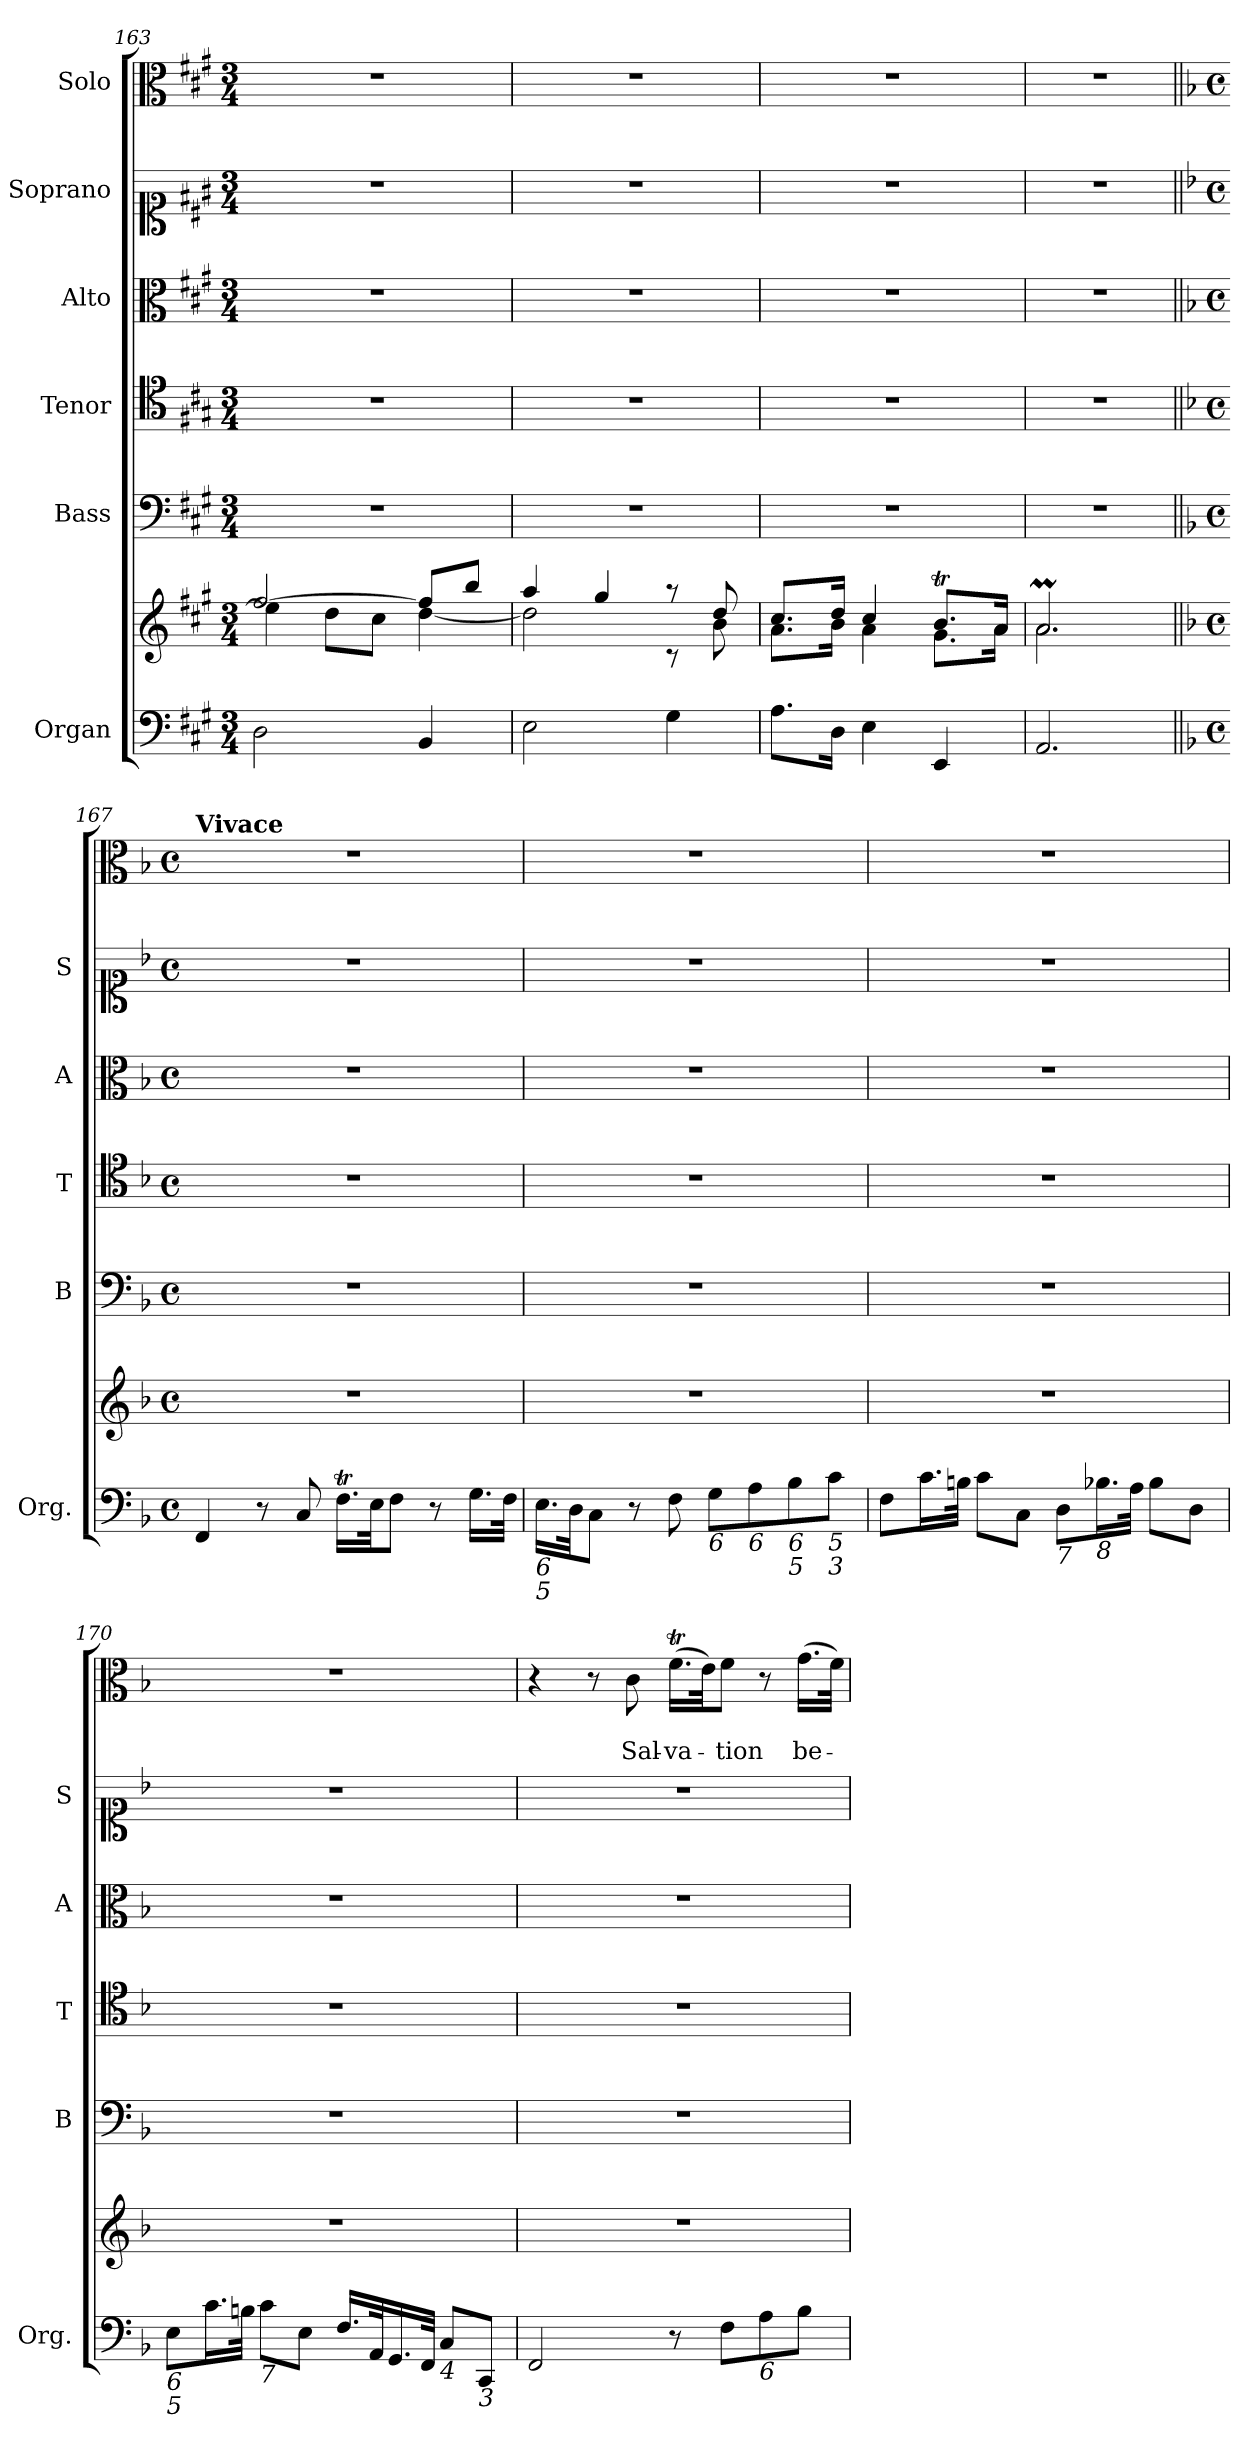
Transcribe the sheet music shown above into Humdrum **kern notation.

**kern	**kern	**kern	**kern	**kern	**kern	**kern	**text	**text
*part6	*part6	*part5	*part4	*part3	*part2	*part1	*part1	*part1
*staff7	*staff6	*staff5	*staff4	*staff3	*staff2	*staff1	*staff1	*staff1
*I"Organ	*	*I"Bass	*I"Tenor	*I"Alto	*I"Soprano	*I"Solo	*	*
*I'Org.	*	*I'B	*I'T	*I'A	*I'S	*	*	*
*clefF4	*clefG2	*clefF4	*clefC4	*clefC3	*clefC1	*clefC3	*	*
*k[f#c#g#]	*k[f#c#g#]	*k[f#c#g#]	*k[f#c#g#]	*k[f#c#g#]	*k[f#c#g#]	*k[f#c#g#]	*	*
*f#:	*f#:	*f#:	*f#:	*f#:	*f#:	*f#:	*	*
*M3/4	*M3/4	*M3/4	*M3/4	*M3/4	*M3/4	*M3/4	*	*
=163	=163	=163	=163	=163	=163	=163	=163	=163
*	*^	*	*	*	*	*	*	*
2D\	[>2ff#/	4ee\]	2.r	2.r	2.r	2.r	2.r	.	.
.	.	8dd\L	.	.	.	.	.	.	.
.	.	8cc#\J	.	.	.	.	.	.	.
4BB/	8ff#/L]	[<4dd\	.	.	.	.	.	.	.
.	8bb/J	.	.	.	.	.	.	.	.
=164	=164	=164	=164	=164	=164	=164	=164	=164	=164
2E\	4aa/	2dd\]	2.r	2.r	2.r	2.r	2.r	.	.
.	4gg#/	.	.	.	.	.	.	.	.
4G#\	8raa	8rc	.	.	.	.	.	.	.
.	8dd/	8b\	.	.	.	.	.	.	.
=165	=165	=165	=165	=165	=165	=165	=165	=165	=165
8.A\L	8.cc#/L	8.a\L	2.r	2.r	2.r	2.r	2.r	.	.
16D\Jk	16dd/Jk	16b\Jk	.	.	.	.	.	.	.
4E\	4cc#/	4a\	.	.	.	.	.	.	.
4EE/	8.bT/L	8.g#\L	.	.	.	.	.	.	.
.	16a/Jk	16a\Jk	.	.	.	.	.	.	.
=166	=166	=166	=166	=166	=166	=166	=166	=166	=166
2.AA/	2.aM/	2.a\	2.r	2.r	2.r	2.r	2.r	.	.
*	*v	*v	*	*	*	*	*	*	*
!!LO:PB:g=z
=167||	=167||	=167||	=167||	=167||	=167||	=167||	=167||	=167||
*k[b-]	*k[b-]	*k[b-]	*k[b-]	*k[b-]	*k[b-]	*k[b-]	*	*
*d:	*d:	*d:	*d:	*d:	*d:	*d:	*	*
*M4/4	*M4/4	*M4/4	*M4/4	*M4/4	*M4/4	*M4/4	*	*
*met(c)	*met(c)	*met(c)	*met(c)	*met(c)	*met(c)	*met(c)	*	*
*	*	*	*	*	*	*MM76	*	*
*	*^	*	*	*	*	*	*	*
!	!	!	!	!	!	!	!LO:TX:a:B:t=Vivace	!	!
*	*v	*v	*	*	*	*	*	*	*
4FF/	1r	1r	1r	1r	1r	1r	.	.
8r	.	.	.	.	.	.	.	.
8C/	.	.	.	.	.	.	.	.
16.FT\LL	.	.	.	.	.	.	.	.
32E\Jk	.	.	.	.	.	.	.	.
8F\J	.	.	.	.	.	.	.	.
8r	.	.	.	.	.	.	.	.
16.G\LL	.	.	.	.	.	.	.	.
32F\JJk	.	.	.	.	.	.	.	.
=168	=168	=168	=168	=168	=168	=168	=168	=168
!LO:TX:b:i:t=6	!	!	!	!	!	!	!	!
!LO:TX:b:i:t=5	!	!	!	!	!	!	!	!
16.E\LL	1r	1r	1r	1r	1r	1r	.	.
32D\Jk	.	.	.	.	.	.	.	.
8C\J	.	.	.	.	.	.	.	.
8r	.	.	.	.	.	.	.	.
8F\	.	.	.	.	.	.	.	.
!LO:TX:b:i:t=6	!	!	!	!	!	!	!	!
8G\L	.	.	.	.	.	.	.	.
!LO:TX:b:i:t=6	!	!	!	!	!	!	!	!
8A\	.	.	.	.	.	.	.	.
!LO:TX:b:i:t=6	!	!	!	!	!	!	!	!
!LO:TX:b:i:t=5	!	!	!	!	!	!	!	!
8B-\	.	.	.	.	.	.	.	.
!LO:TX:b:i:t=5	!	!	!	!	!	!	!	!
!LO:TX:b:i:t=3	!	!	!	!	!	!	!	!
8c\J	.	.	.	.	.	.	.	.
=169	=169	=169	=169	=169	=169	=169	=169	=169
8F\L	1r	1r	1r	1r	1r	1r	.	.
16.c\L	.	.	.	.	.	.	.	.
32Bn\JJk	.	.	.	.	.	.	.	.
8c\L	.	.	.	.	.	.	.	.
8C\J	.	.	.	.	.	.	.	.
!LO:TX:b:i:t=7	!	!	!	!	!	!	!	!
8D\L	.	.	.	.	.	.	.	.
!LO:TX:b:i:t=8	!	!	!	!	!	!	!	!
16.B-X\L	.	.	.	.	.	.	.	.
32A\JJk	.	.	.	.	.	.	.	.
8B-\L	.	.	.	.	.	.	.	.
8D\J	.	.	.	.	.	.	.	.
=170	=170	=170	=170	=170	=170	=170	=170	=170
!LO:TX:b:i:t=6	!	!	!	!	!	!	!	!
!LO:TX:b:i:t=5	!	!	!	!	!	!	!	!
8E\L	1r	1r	1r	1r	1r	1r	.	.
16.c\L	.	.	.	.	.	.	.	.
32Bn\JJk	.	.	.	.	.	.	.	.
!LO:TX:b:i:t=7	!	!	!	!	!	!	!	!
8c\L	.	.	.	.	.	.	.	.
8E\J	.	.	.	.	.	.	.	.
16.F/LL	.	.	.	.	.	.	.	.
32AA/k	.	.	.	.	.	.	.	.
16.GG/	.	.	.	.	.	.	.	.
32FF/JJk	.	.	.	.	.	.	.	.
!LO:TX:b:i:t=4	!	!	!	!	!	!	!	!
8C/L	.	.	.	.	.	.	.	.
!LO:TX:b:i:t=3	!	!	!	!	!	!	!	!
8CC/J	.	.	.	.	.	.	.	.
!!LO:LB:g=z
=171	=171	=171	=171	=171	=171	=171	=171	=171
2FF/	1r	1r	1r	1r	1r	4r	.	.
.	.	.	.	.	.	8r	.	.
!	!	!	!	!	!	!	!	!LO:LY:b
.	.	.	.	.	.	8c\	.	Sal-
!	!	!	!	!	!	!	!	!LO:LY:b
8r	.	.	.	.	.	(>16.fT\LL	.	-va-
.	.	.	.	.	.	32e\Jk)	.	.
!	!	!	!	!	!	!	!	!LO:LY:b
8F\L	.	.	.	.	.	8f\J	.	-tion
!LO:TX:b:i:t=6	!	!	!	!	!	!	!	!
8A\	.	.	.	.	.	8r	.	.
!	!	!	!	!	!	!	!	!LO:LY:b
8B-\J	.	.	.	.	.	(>16.g\LL	.	be-
.	.	.	.	.	.	32f\JJk)	.	.
=	=	=	=	=	=	=	=	=
*-	*-	*-	*-	*-	*-	*-	*-	*-
